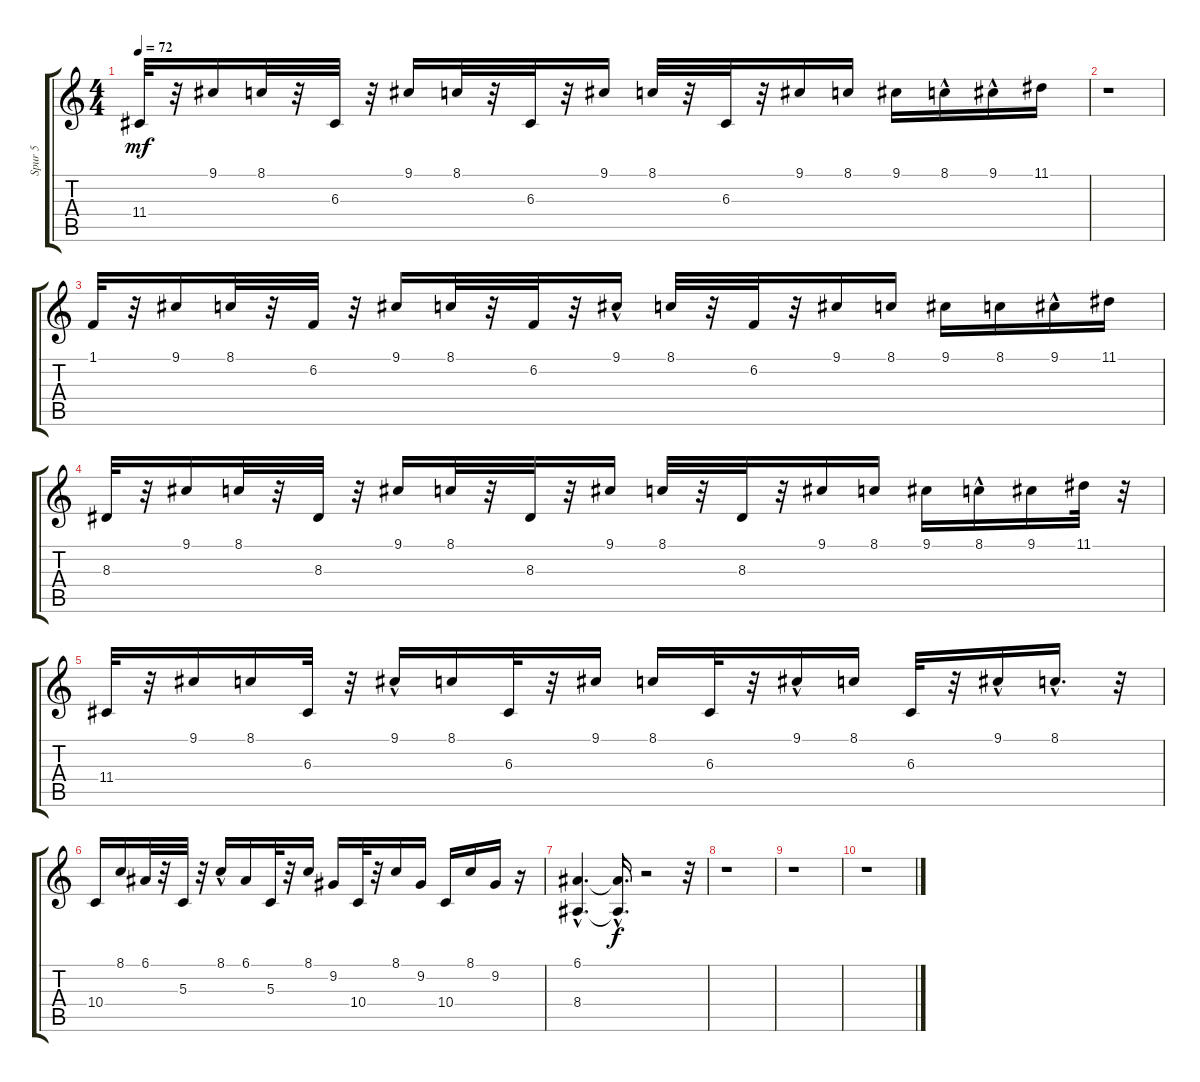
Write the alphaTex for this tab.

\track ("Spur 5" "Spur 5") {instrument honkytonkpiano}
\staff {score tabs}
\tuning (E4 B3 G3 D3 A2 E2) {hide}
\ts (4 4)
\tempo 72
\clef g2
\ks c
11.4.32{dy mf} r.32 9.1.16 8.1.32 r.32 6.3.32 r.32 9.1.16 8.1.32 r.32 6.3.32 r.32 9.1.16 8.1.32 r.32 6.3.32 r.32 9.1.16 8.1.16 9.1.16 8.1{hac}.16 9.1{hac}.16 11.1.16 |
r.1 |
1.1.32 r.32 9.1.16 8.1.32 r.32 6.2.32 r.32 9.1.16 8.1.32 r.32 6.2.32 r.32 9.1{hac}.16 8.1.32 r.32 6.2.32 r.32 9.1.16 8.1.16 9.1.16 8.1.16 9.1{hac}.16 11.1.16 |
8.3.32 r.32 9.1.16 8.1.32 r.32 8.3.32 r.32 9.1.16 8.1.32 r.32 8.3.32 r.32 9.1.16 8.1.32 r.32 8.3.32 r.32 9.1.16 8.1.16 9.1.16 8.1{hac}.16 9.1.16 11.1.32 r.32 |
11.4.32 r.32 9.1.16 8.1.16 6.3.32 r.32 9.1{hac}.16 8.1.16 6.3.32 r.32 9.1.16 8.1.16 6.3.32 r.32 9.1{hac}.16 8.1.16 6.3.32 r.32 9.1{hac}.16 8.1{hac}.16{d} r.32 |
10.4.16 8.1.16 6.1.32 r.32 5.3.32 r.32 8.1{hac}.16 6.1.16 5.3.32 r.32 8.1.16 9.2.16 10.4.32 r.32 8.1.16 9.2.16 10.4.16 8.1.16 9.2.16 r.16 |
(6.1{hac} 8.4{hac}).4{d} (6.1{hac t} 8.4{t}).16{d dy f} r.2 r.32 |
r.1 |
r.1 |
r.1
